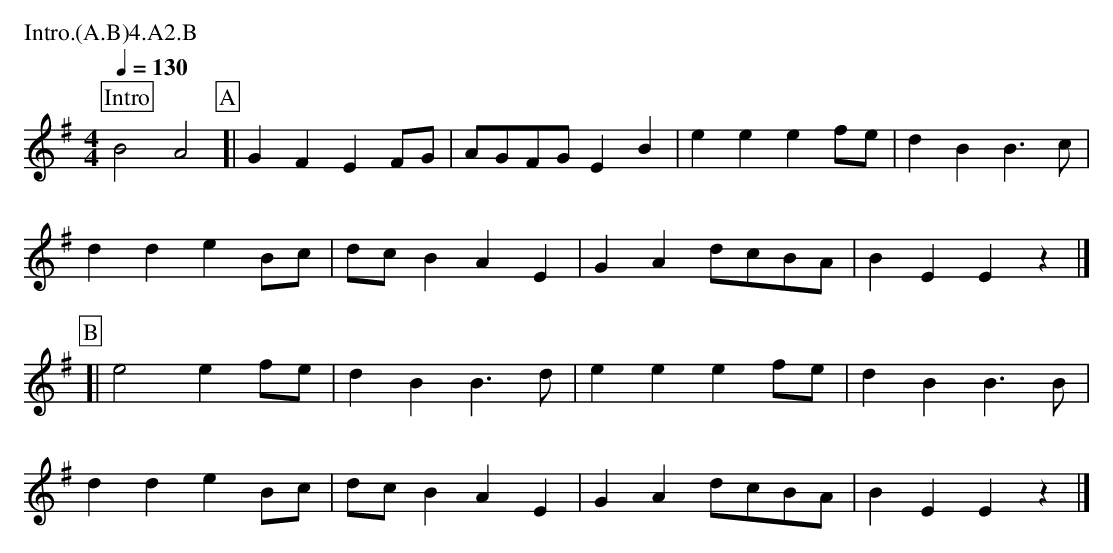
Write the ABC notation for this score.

X:1
T:Sheriff's Ride Lichfield
W:
W: Key E minor
M:4/4
L:1/8
Q:1/4=130
P:Intro.(A.B)4.A2.B
K:Em
P:Intro
B4A4\
P:A
[|G2F2 E2FG|AGFG E2B2|e2e2 e2fe|d2B2 B3c|
d2d2 e2Bc|dcB2 A2E2|G2A2 dcBA|B2E2 E2 z2|]
P:B
[| e4 e2fe|d2B2 B3d |e2e2 e2fe|d2B2 B3B|
d2d2 e2Bc|dcB2A2E2|G2A2 dcBA|B2E2 E2 z2|]
